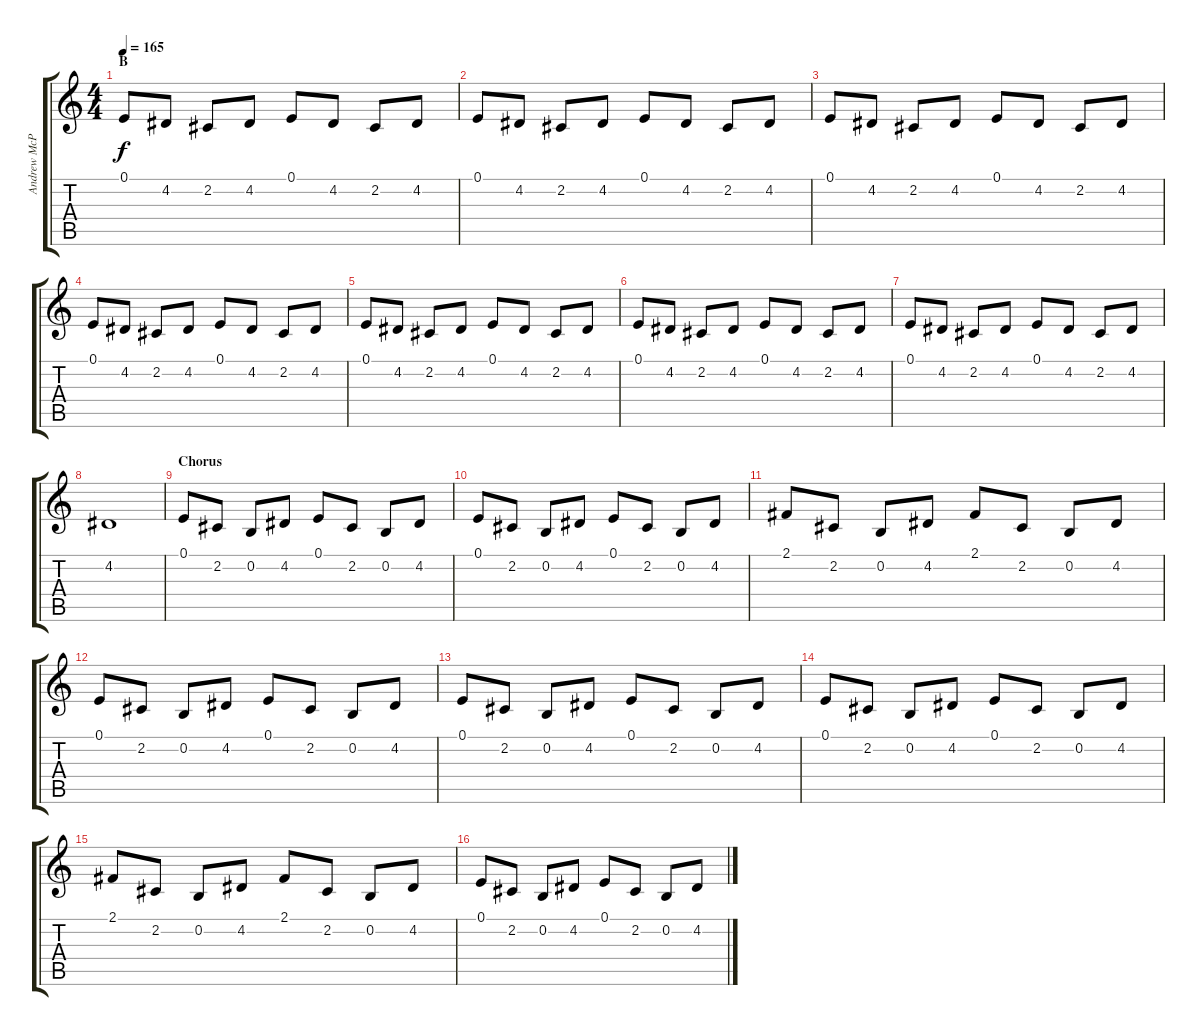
\track ("Andrew McPauls (Keyb)" "Andrew McP") {instrument harpsichord}
\staff {score tabs}
\tuning (E4 B3 G3 D3 A2 E2) {hide}
\ts (4 4)
\section ("" "B")
\tempo 165
\clef g2
\ks c
0.1.8{dy f} 4.2.8 2.2.8 4.2.8 0.1.8 4.2.8 2.2.8 4.2.8 |
0.1.8 4.2.8 2.2.8 4.2.8 0.1.8 4.2.8 2.2.8 4.2.8 |
0.1.8 4.2.8 2.2.8 4.2.8 0.1.8 4.2.8 2.2.8 4.2.8 |
0.1.8 4.2.8 2.2.8 4.2.8 0.1.8 4.2.8 2.2.8 4.2.8 |
0.1.8 4.2.8 2.2.8 4.2.8 0.1.8 4.2.8 2.2.8 4.2.8 |
0.1.8 4.2.8 2.2.8 4.2.8 0.1.8 4.2.8 2.2.8 4.2.8 |
0.1.8 4.2.8 2.2.8 4.2.8 0.1.8 4.2.8 2.2.8 4.2.8 |
4.2.1 |
\section ("" "Chorus")
0.1.8 2.2.8 0.2.8 4.2.8 0.1.8 2.2.8 0.2.8 4.2.8 |
0.1.8 2.2.8 0.2.8 4.2.8 0.1.8 2.2.8 0.2.8 4.2.8 |
2.1.8 2.2.8 0.2.8 4.2.8 2.1.8 2.2.8 0.2.8 4.2.8 |
0.1.8 2.2.8 0.2.8 4.2.8 0.1.8 2.2.8 0.2.8 4.2.8 |
0.1.8 2.2.8 0.2.8 4.2.8 0.1.8 2.2.8 0.2.8 4.2.8 |
0.1.8 2.2.8 0.2.8 4.2.8 0.1.8 2.2.8 0.2.8 4.2.8 |
2.1.8 2.2.8 0.2.8 4.2.8 2.1.8 2.2.8 0.2.8 4.2.8 |
0.1.8 2.2.8 0.2.8 4.2.8 0.1.8 2.2.8 0.2.8 4.2.8
